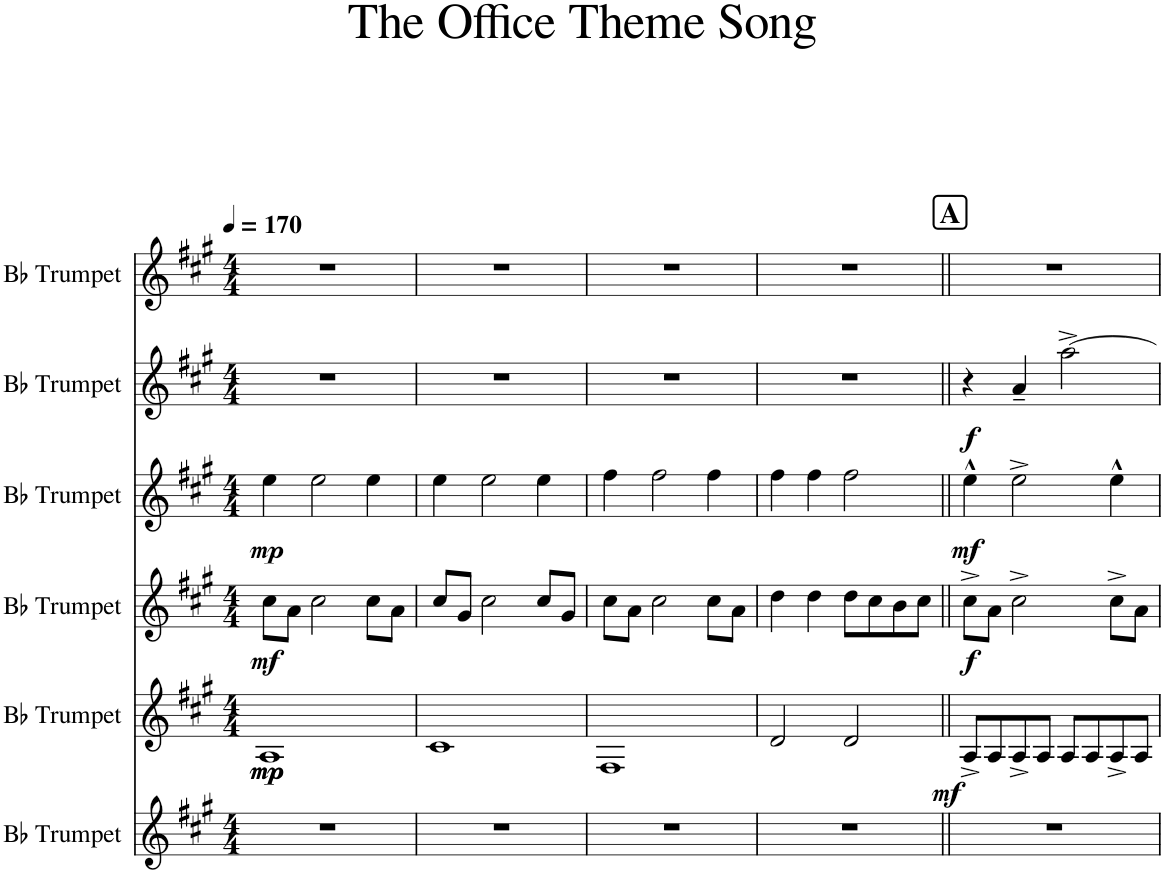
**kern	**kern	**dynam	**kern	**dynam	**kern	**dynam	**kern	**dynam	**kern
*part6	*part5	*part5	*part4	*part4	*part3	*part3	*part2	*part2	*part1
*staff6	*staff5	*staff5	*staff4	*staff4	*staff3	*staff3	*staff2	*staff2	*staff1
*I"Bb Trumpet	*I"Bb Trumpet	*	*I"Bb Trumpet	*	*I"Bb Trumpet	*	*I"Bb Trumpet	*	*I"Bb Trumpet
*I'Bb Tpt.	*I'Bb Tpt.	*	*I'Bb Tpt.	*	*I'Bb Tpt.	*	*I'Bb Tpt.	*	*I'Bb Tpt.
*clefG2	*clefG2	*	*clefG2	*	*clefG2	*	*clefG2	*	*clefG2
*Trd1c2	*Trd1c2	*	*Trd1c2	*	*Trd1c2	*	*Trd1c2	*	*Trd1c2
*k[f#c#g#]	*k[f#c#g#]	*	*k[f#c#g#]	*	*k[f#c#g#]	*	*k[f#c#g#]	*	*k[f#c#g#]
*M4/4	*M4/4	*	*M4/4	*	*M4/4	*	*M4/4	*	*M4/4
*MM170	*MM170	*	*MM170	*	*MM170	*	*MM170	*	*MM170
=1	=1	=1	=1	=1	=1	=1	=1	=1	=1
!	!	!LO:DY:b	!	!	!	!	!	!	!
!	!	!LO:DY:n=1:b	!	!LO:DY:b	!	!LO:DY:b	!	!	!
1r	1A	mp mp	8cc#\L	mf	4ee\	mp	1r	.	1r
.	.	.	8a\J	.	.	.	.	.	.
.	.	.	2cc#\	.	2ee\	.	.	.	.
.	.	.	8cc#\L	.	4ee\	.	.	.	.
.	.	.	8a\J	.	.	.	.	.	.
=2	=2	=2	=2	=2	=2	=2	=2	=2	=2
1r	1c#	.	8cc#/L	.	4ee\	.	1r	.	1r
.	.	.	8g#/J	.	.	.	.	.	.
.	.	.	2cc#\	.	2ee\	.	.	.	.
.	.	.	8cc#/L	.	4ee\	.	.	.	.
.	.	.	8g#/J	.	.	.	.	.	.
=3	=3	=3	=3	=3	=3	=3	=3	=3	=3
1r	1F#	.	8cc#\L	.	4ff#\	.	1r	.	1r
.	.	.	8a\J	.	.	.	.	.	.
.	.	.	2cc#\	.	2ff#\	.	.	.	.
.	.	.	8cc#\L	.	4ff#\	.	.	.	.
.	.	.	8a\J	.	.	.	.	.	.
=4	=4	=4	=4	=4	=4	=4	=4	=4	=4
1r	2d/	.	4dd\	.	4ff#\	.	1r	.	1r
.	.	.	4dd\	.	4ff#\	.	.	.	.
.	2d/	.	8dd\L	.	2ff#\	.	.	.	.
.	.	.	8cc#\	.	.	.	.	.	.
.	.	.	8b\	.	.	.	.	.	.
.	.	.	8cc#\J	.	.	.	.	.	.
!!LO:REH:place=s1:a:B:cj:fs=14:t=A
=5||	=5||	=5||	=5||	=5||	=5||	=5||	=5||	=5||	=5||
!	!	!LO:DY:b	!	!LO:DY:b	!	!LO:DY:b	!	!LO:DY:b	!
1r	8A^/L	mf	8cc#^\L	f	4ee^^\	mf	4r	f	1r
.	8A/	.	8a\J	.	.	.	.	.	.
.	8A^/	.	2cc#^\	.	2ee^\	.	4a~/	.	.
.	8A/J	.	.	.	.	.	.	.	.
.	8A/L	.	.	.	.	.	[2aa^\	.	.
.	8A/	.	.	.	.	.	.	.	.
.	8A^/	.	8cc#^\L	.	4ee^^\	.	.	.	.
.	8A/J	.	8a\J	.	.	.	.	.	.
=	=	=	=	=	=	=	=	=	=
*-	*-	*-	*-	*-	*-	*-	*-	*-	*-
